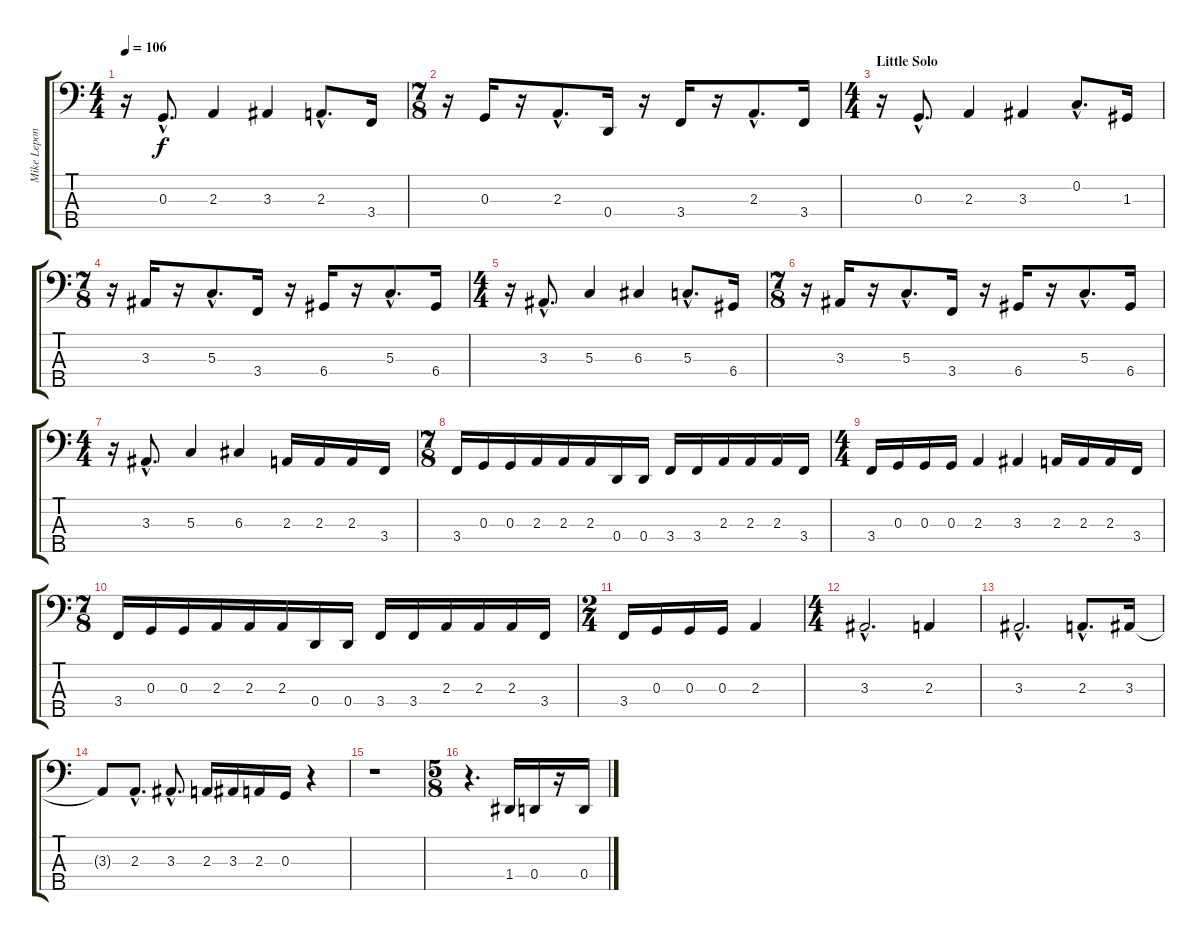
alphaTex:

\track ("Mike Lepond" "Mike Lepon") {instrument electricbasspick}
\staff {score tabs}
\tuning (F2 C2 G1 D1 A0) {hide}
\ts (4 4)
\tempo 106
\clef f4
\ks c
r.16{dy f} 0.3{hac}.8{d} 2.3.4 3.3.4 2.3{hac}.8{d} 3.4.16 |
\ts (7 8)
r.16 0.3.16 r.16 2.3{hac}.8{d} 0.4.16 r.16 3.4.16 r.16 2.3{hac}.8{d} 3.4.16 |
\ts (4 4)
\section ("" "Little Solo")
r.16 0.3{hac}.8{d} 2.3.4 3.3.4 0.2{hac}.8{d} 1.3.16 |
\ts (7 8)
r.16 3.3.16 r.16 5.3{hac}.8{d} 3.4.16 r.16 6.4.16 r.16 5.3{hac}.8{d} 6.4.16 |
\ts (4 4)
r.16 3.3{hac}.8{d} 5.3.4 6.3.4 5.3{hac}.8{d} 6.4.16 |
\ts (7 8)
r.16 3.3.16 r.16 5.3{hac}.8{d} 3.4.16 r.16 6.4.16 r.16 5.3{hac}.8{d} 6.4.16 |
\ts (4 4)
r.16 3.3{hac}.8{d} 5.3.4 6.3.4 2.3.16 2.3.16 2.3.16 3.4.16 |
\ts (7 8)
3.4.16 0.3.16 0.3.16 2.3.16 2.3.16 2.3.16 0.4.16 0.4.16 3.4.16 3.4.16 2.3.16 2.3.16 2.3.16 3.4.16 |
\ts (4 4)
3.4.16 0.3.16 0.3.16 0.3.16 2.3.4 3.3.4 2.3.16 2.3.16 2.3.16 3.4.16 |
\ts (7 8)
3.4.16 0.3.16 0.3.16 2.3.16 2.3.16 2.3.16 0.4.16 0.4.16 3.4.16 3.4.16 2.3.16 2.3.16 2.3.16 3.4.16 |
\ts (2 4)
3.4.16 0.3.16 0.3.16 0.3.16 2.3.4 |
\ts (4 4)
3.3{hac}.2{d} 2.3.4 |
3.3{hac}.2{d} 2.3{hac}.8{d} 3.3.16 |
3.3{t}.8 2.3{hac}.8{d} 3.3{hac}.8{d} 2.3.16 3.3.16 2.3.16 0.3.16 r.4 |
r.1 |
\ts (5 8)
r.4{d} 1.4.16 0.4.16 r.16 0.4.16
